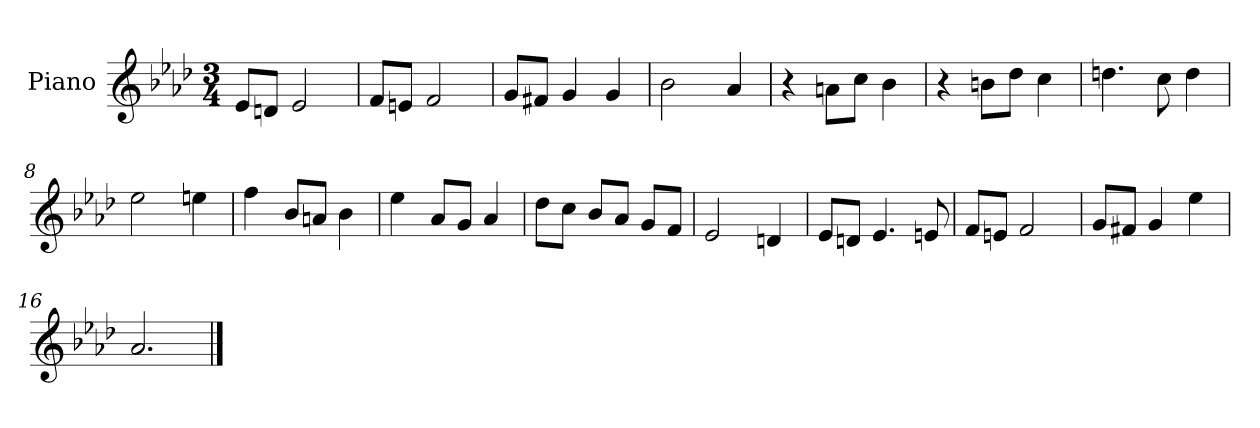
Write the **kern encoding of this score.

**kern
*part1
*staff1
*I"Piano
*I'Pno.
*clefG2
*k[b-e-a-d-]
*M3/4
=1
8e-/L
8dn/J
2e-/
=2
8f/L
8en/J
2f/
=3
8g/L
8f#X/J
4g/
4g/
=4
2b-\
4a-/
=5
4r
8an\L
8cc\J
4b-\
=6
4r
8bn\L
8dd-\J
4cc\
=7
4.ddn\
8cc\
4dd\
=8
2ee-\
4een\
=9
4ff\
8b-/L
8an/J
4b-\
=10
4ee-\
8a-/L
8g/J
4a-/
!!LO:LB:g=z
=11
8dd-\L
8cc\J
8b-/L
8a-/J
8g/L
8f/J
=12
2e-/
4dn/
=13
8e-/L
8dn/J
4.e-/
8en/
=14
8f/L
8en/J
2f/
=15
8g/L
8f#X/J
4g/
4ee-\
=16
2.a-/
==
*-
